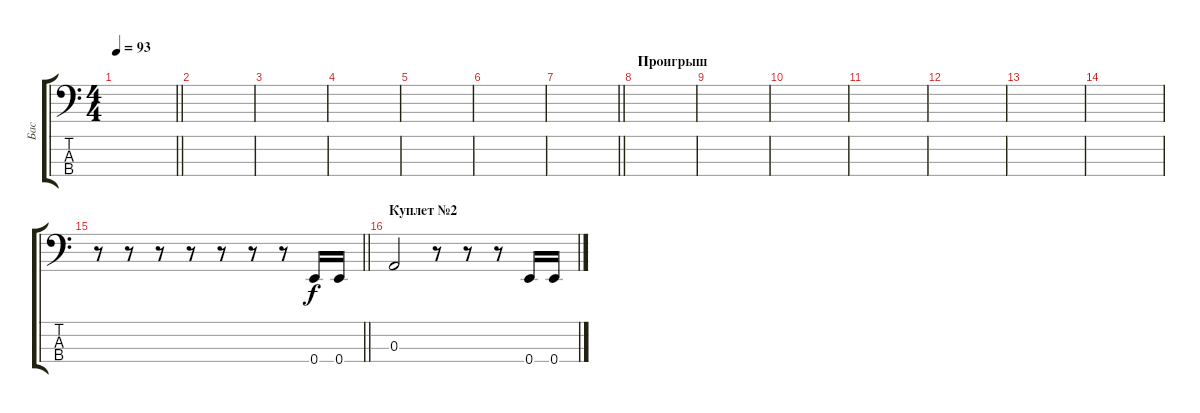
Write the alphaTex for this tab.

\track ("Бас" "Бас") {instrument electricbassfinger}
\staff {score tabs}
\tuning (G2 D2 A1 E1) {hide}
\ts (4 4)
\tempo 93
\clef f4
\barLineRight lightlight
\ks c
|
|
|
|
|
|
\barLineRight lightlight
|
\section ("" "Проигрыш")
|
|
|
|
|
|
|
\barLineRight lightlight
r.8 r.8 r.8 r.8 r.8 r.8 r.8 0.4.16 0.4.16 |
\section ("" "Куплет №2")
0.3.2 r.8 r.8 r.8 0.4.16 0.4.16
